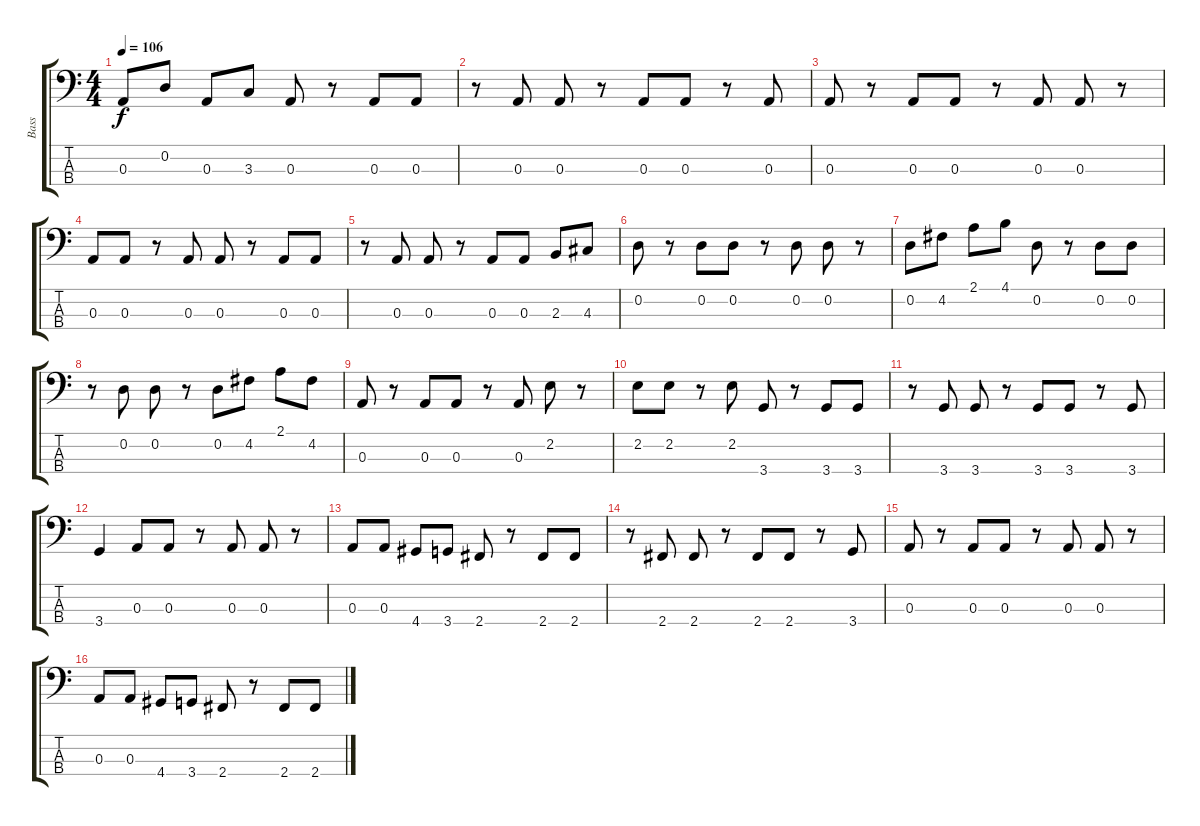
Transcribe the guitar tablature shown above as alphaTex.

\track ("Bass" "Bass") {instrument electricbassfinger}
\staff {score tabs}
\tuning (G2 D2 A1 E1) {hide}
\ts (4 4)
\tempo 106
\clef f4
\ks c
0.3.8{dy f} 0.2.8 0.3.8 3.3.8 0.3.8 r.8 0.3.8 0.3.8 |
r.8 0.3.8 0.3.8 r.8 0.3.8 0.3.8 r.8 0.3.8 |
0.3.8 r.8 0.3.8 0.3.8 r.8 0.3.8 0.3.8 r.8 |
0.3.8 0.3.8 r.8 0.3.8 0.3.8 r.8 0.3.8 0.3.8 |
r.8 0.3.8 0.3.8 r.8 0.3.8 0.3.8 2.3.8 4.3.8 |
0.2.8 r.8 0.2.8 0.2.8 r.8 0.2.8 0.2.8 r.8 |
0.2.8 4.2.8 2.1.8 4.1.8 0.2.8 r.8 0.2.8 0.2.8 |
r.8 0.2.8 0.2.8 r.8 0.2.8 4.2.8 2.1.8 4.2.8 |
0.3.8 r.8 0.3.8 0.3.8 r.8 0.3.8 2.2.8 r.8 |
2.2.8 2.2.8 r.8 2.2.8 3.4.8 r.8 3.4.8 3.4.8 |
r.8 3.4.8 3.4.8 r.8 3.4.8 3.4.8 r.8 3.4.8 |
3.4.4 0.3.8 0.3.8 r.8 0.3.8 0.3.8 r.8 |
0.3.8 0.3.8 4.4.8 3.4.8 2.4.8 r.8 2.4.8 2.4.8 |
r.8 2.4.8 2.4.8 r.8 2.4.8 2.4.8 r.8 3.4.8 |
0.3.8 r.8 0.3.8 0.3.8 r.8 0.3.8 0.3.8 r.8 |
0.3.8 0.3.8 4.4.8 3.4.8 2.4.8 r.8 2.4.8 2.4.8
